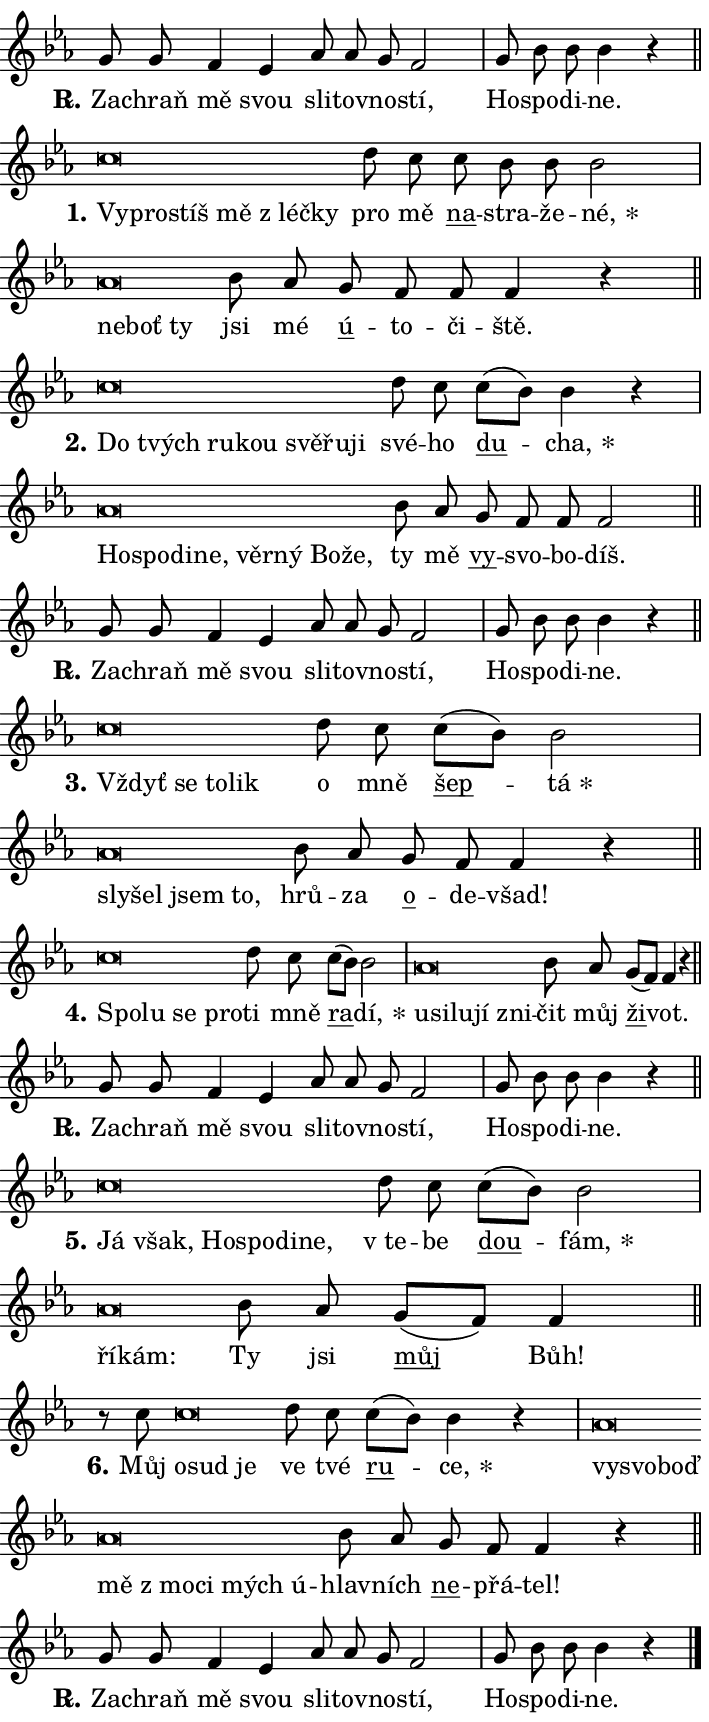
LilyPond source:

\version "2.24.0"
\header { tagline = "" }
\paper {
  indent = 0\cm
  top-margin = 0\cm
  right-margin = 0.13\cm % to fit lyric hyphens
  bottom-margin = 0\cm
  left-margin = 0\cm
  paper-width = 12\cm
  page-breaking = #ly:one-page-breaking
  system-system-spacing.basic-distance = #11
  score-system-spacing.basic-distance = #11
  ragged-last = ##f
}


%% Author: Thomas Morley
%% https://lists.gnu.org/archive/html/lilypond-user/2020-05/msg00002.html
#(define (line-position grob)
"Returns position of @var[grob} in current system:
   @code{'start}, if at first time-step
   @code{'end}, if at last time-step
   @code{'middle} otherwise
"
  (let* ((col (ly:item-get-column grob))
         (ln (ly:grob-object col 'left-neighbor))
         (rn (ly:grob-object col 'right-neighbor))
         (col-to-check-left (if (ly:grob? ln) ln col))
         (col-to-check-right (if (ly:grob? rn) rn col))
         (break-dir-left
           (and
             (ly:grob-property col-to-check-left 'non-musical #f)
             (ly:item-break-dir col-to-check-left)))
         (break-dir-right
           (and
             (ly:grob-property col-to-check-right 'non-musical #f)
             (ly:item-break-dir col-to-check-right))))
        (cond ((eqv? 1 break-dir-left) 'start)
              ((eqv? -1 break-dir-right) 'end)
              (else 'middle))))

#(define (tranparent-at-line-position vctor)
  (lambda (grob)
  "Relying on @code{line-position} select the relevant enry from @var{vctor}.
Used to determine transparency,"
    (case (line-position grob)
      ((end) (not (vector-ref vctor 0)))
      ((middle) (not (vector-ref vctor 1)))
      ((start) (not (vector-ref vctor 2))))))

noteHeadBreakVisibility =
#(define-music-function (break-visibility)(vector?)
"Makes @code{NoteHead}s transparent relying on @var{break-visibility}"
#{
  \override NoteHead.transparent =
    #(tranparent-at-line-position break-visibility)
#})

#(define delete-ledgers-for-transparent-note-heads
  (lambda (grob)
    "Reads whether a @code{NoteHead} is transparent.
If so this @code{NoteHead} is removed from @code{'note-heads} from
@var{grob}, which is supposed to be @code{LedgerLineSpanner}.
As a result ledgers are not printed for this @code{NoteHead}"
    (let* ((nhds-array (ly:grob-object grob 'note-heads))
           (nhds-list
             (if (ly:grob-array? nhds-array)
                 (ly:grob-array->list nhds-array)
                 '()))
           ;; Relies on the transparent-property being done before
           ;; Staff.LedgerLineSpanner.after-line-breaking is executed.
           ;; This is fragile ...
           (to-keep
             (remove
               (lambda (nhd)
                 (ly:grob-property nhd 'transparent #f))
               nhds-list)))
      ;; TODO find a better method to iterate over grob-arrays, similiar
      ;; to filter/remove etc for lists
      ;; For now rebuilt from scratch
      (set! (ly:grob-object grob 'note-heads)  '())
      (for-each
        (lambda (nhd)
          (ly:pointer-group-interface::add-grob grob 'note-heads nhd))
        to-keep))))

squashNotes = {
  \override NoteHead.X-extent = #'(-0.2 . 0.2)
  \override NoteHead.Y-extent = #'(-0.75 . 0)
  \override NoteHead.stencil =
    #(lambda (grob)
       (let ((pos (ly:grob-property grob 'staff-position)))
         (begin
           (if (< pos -7) (display "ERROR: Lower brevis then expected\n") (display ""))
           (if (<= pos -6) ly:text-interface::print ly:note-head::print))))
}
unSquashNotes = {
  \revert NoteHead.X-extent
  \revert NoteHead.Y-extent
  \revert NoteHead.stencil
}

hideNotes = \noteHeadBreakVisibility #begin-of-line-visible
unHideNotes = \noteHeadBreakVisibility #all-visible

% work-around for resetting accidentals
% https://lilypond.org/doc/v2.23/Documentation/notation/displaying-rhythms#unmetered-music
cadenzaMeasure = {
  \cadenzaOff
  \partial 1024 s1024
  \cadenzaOn
}

#(define-markup-command (accent layout props text) (markup?)
  "Underline accented syllable"
  (interpret-markup layout props
    #{\markup \override #'(offset . 4.3) \underline { #text }#}))

responsum = \markup \concat {
  "R" \hspace #-1.05 \path #0.1 #'((moveto 0 0.07) (lineto 0.9 0.8)) \hspace #0.05 "."
}

spaceSize = #0.6828661417322834 % exact space size for TeX Gyre Schola

\layout {
  \context {
    \Staff
    \remove "Time_signature_engraver"
    \override LedgerLineSpanner.after-line-breaking = #delete-ledgers-for-transparent-note-heads
  }
  \context {
    \Lyrics {
      \override LyricSpace.minimum-distance = \spaceSize
      \override LyricText.font-name = #"TeX Gyre Schola"
      \override LyricText.font-size = 1
      \override StanzaNumber.font-name = #"TeX Gyre Schola Bold"
      \override StanzaNumber.font-size = 1
    }
  }
  \context {
    \Score 
    \override NoteHead.text =
      #(lambda (grob) 
        (let ((pos (ly:grob-property grob 'staff-position)))
          #{\markup {
            \combine
              \halign #-0.55 \raise #(if (= pos -6) 0 0.5) \override #'(thickness . 2) \draw-line #'(3.2 . 0)
              \musicglyph "noteheads.sM1"
          }#}))
  }
}

% magnetic-lyrics.ily
%
%   written by
%     Jean Abou Samra <jean@abou-samra.fr>
%     Werner Lemberg <wl@gnu.org>
%
%   adapted by
%     Jiri Hon <jiri.hon@gmail.com>
%
% Version 2022-Apr-15

% https://www.mail-archive.com/lilypond-user@gnu.org/msg149350.html

#(define (Left_hyphen_pointer_engraver context)
   "Collect syllable-hyphen-syllable occurrences in lyrics and store
them in properties.  This engraver only looks to the left.  For
example, if the lyrics input is @code{foo -- bar}, it does the
following.

@itemize @bullet
@item
Set the @code{text} property of the @code{LyricHyphen} grob between
@q{foo} and @q{bar} to @code{foo}.

@item
Set the @code{left-hyphen} property of the @code{LyricText} grob with
text @q{foo} to the @code{LyricHyphen} grob between @q{foo} and
@q{bar}.
@end itemize

Use this auxiliary engraver in combination with the
@code{lyric-@/text::@/apply-@/magnetic-@/offset!} hook."
   (let ((hyphen #f)
         (text #f))
     (make-engraver
      (acknowledgers
       ((lyric-syllable-interface engraver grob source-engraver)
        (set! text grob)))
      (end-acknowledgers
       ((lyric-hyphen-interface engraver grob source-engraver)
        ;(when (not (grob::has-interface grob 'lyric-space-interface))
          (set! hyphen grob)));)
      ((stop-translation-timestep engraver)
       (when (and text hyphen)
         (ly:grob-set-object! text 'left-hyphen hyphen))
       (set! text #f)
       (set! hyphen #f)))))

#(define (lyric-text::apply-magnetic-offset! grob)
   "If the space between two syllables is less than the value in
property @code{LyricText@/.details@/.squash-threshold}, move the right
syllable to the left so that it gets concatenated with the left
syllable.

Use this function as a hook for
@code{LyricText@/.after-@/line-@/breaking} if the
@code{Left_@/hyphen_@/pointer_@/engraver} is active."
   (let ((hyphen (ly:grob-object grob 'left-hyphen #f)))
     (when hyphen
       (let ((left-text (ly:spanner-bound hyphen LEFT)))
         (when (grob::has-interface left-text 'lyric-syllable-interface)
           (let* ((common (ly:grob-common-refpoint grob left-text X))
                  (this-x-ext (ly:grob-extent grob common X))
                  (left-x-ext
                   (begin
                     ;; Trigger magnetism for left-text.
                     (ly:grob-property left-text 'after-line-breaking)
                     (ly:grob-extent left-text common X)))
                  ;; `delta` is the gap width between two syllables.
                  (delta (- (interval-start this-x-ext)
                            (interval-end left-x-ext)))
                  (details (ly:grob-property grob 'details))
                  (threshold (assoc-get 'squash-threshold details 0.2)))
             (when (< delta threshold)
               (let* (;; We have to manipulate the input text so that
                      ;; ligatures crossing syllable boundaries are not
                      ;; disabled.  For languages based on the Latin
                      ;; script this is essentially a beautification.
                      ;; However, for non-Western scripts it can be a
                      ;; necessity.
                      (lt (ly:grob-property left-text 'text))
                      (rt (ly:grob-property grob 'text))
                      (is-space (grob::has-interface hyphen 'lyric-space-interface))
                      (space (if is-space " " ""))
                      (extra-delta (if is-space spaceSize 0))
                      ;; Append new syllable.
                      (ltrt-space (if (and (string? lt) (string? rt))
                                (string-append lt space rt)
                                (make-concat-markup (list lt space rt))))
                      ;; Right-align `ltrt` to the right side.
                      (ltrt-space-markup (grob-interpret-markup
                               grob
                               (make-translate-markup
                                (cons (interval-length this-x-ext) 0)
                                (make-right-align-markup ltrt-space)))))
                 (begin
                   ;; Don't print `left-text`.
                   (ly:grob-set-property! left-text 'stencil #f)
                   ;; Set text and stencil (which holds all collected
                   ;; syllables so far) and shift it to the left.
                   (ly:grob-set-property! grob 'text ltrt-space)
                   (ly:grob-set-property! grob 'stencil ltrt-space-markup)
                   (ly:grob-translate-axis! grob (- (- delta extra-delta)) X))))))))))


#(define (lyric-hyphen::displace-bounds-first grob)
   ;; Make very sure this callback isn't triggered too early.
   (let ((left (ly:spanner-bound grob LEFT))
         (right (ly:spanner-bound grob RIGHT)))
     (ly:grob-property left 'after-line-breaking)
     (ly:grob-property right 'after-line-breaking)
     (ly:lyric-hyphen::print grob)))

squashThreshold = #0.4

\layout {
  \context {
    \Lyrics
    \consists #Left_hyphen_pointer_engraver
    \override LyricText.after-line-breaking =
      #lyric-text::apply-magnetic-offset!
    \override LyricHyphen.stencil = #lyric-hyphen::displace-bounds-first
    \override LyricText.details.squash-threshold = \squashThreshold
    \override LyricHyphen.minimum-distance = 0
    \override LyricHyphen.minimum-length = \squashThreshold
  }
}

squashText = \override LyricText.details.squash-threshold = 9999
unSquashText = \override LyricText.details.squash-threshold = \squashThreshold

leftText = \override LyricText.self-alignment-X = #LEFT
unLeftText = \revert LyricText.self-alignment-X

starOffset = #(lambda (grob) 
                (let ((x_offset (ly:self-alignment-interface::aligned-on-x-parent grob)))
                  (if (= x_offset 0) 0 (+ x_offset 1.2))))

star = #(define-music-function (syllable)(string?)
"Append star separator at the end of a syllable"
#{
  \once \override LyricText.X-offset = #starOffset
  \lyricmode { \markup {
    #syllable
    \override #'((font-name . "TeX Gyre Schola Bold")) \hspace #0.2 \lower #0.65 \larger "*"
  } }
#})

starAccent = #(define-music-function (syllable)(string?)
"Append star separator at the end of a syllable and make accent"
#{
  \once \override LyricText.X-offset = #starOffset
  \lyricmode { \markup {
    \accent #syllable
    \override #'((font-name . "TeX Gyre Schola Bold")) \hspace #0.2 \lower #0.65 \larger "*"
  } }
#})

breath = #(define-music-function (syllable)(string?)
"Append breathing indicator at the end of a syllable"
#{
  \lyricmode { \markup { #syllable "+" } }
#})

optionalBreath = #(define-music-function (syllable)(string?)
"Append optional breathing indicator at the end of a syllable"
#{
  \lyricmode { \markup { #syllable "(+)" } }
#})


\score {
    <<
        \new Voice = "melody" { \cadenzaOn \key es \major \relative { g'8 g f4 es \bar "" as8 as g f2 \cadenzaMeasure \bar "|" g8 bes bes bes4 r \cadenzaMeasure \bar "||" \break } }
        \new Lyrics \lyricsto "melody" { \lyricmode { \set stanza = \responsum
Za -- chraň mě svou sli -- tov -- no -- stí, Ho -- spo -- di -- ne. } }
    >>
    \layout {}
}

\score {
    <<
        \new Voice = "melody" { \cadenzaOn \key es \major \relative { \squashNotes c''\breve*1/16 \hideNotes \breve*1/16 \bar "" \breve*1/16 \bar "" \breve*1/16 \bar "" \breve*1/16 \breve*1/16 \bar "" \unHideNotes \unSquashNotes d8 c \bar "" c bes bes bes2 \cadenzaMeasure \bar "|" \squashNotes as\breve*1/16 \hideNotes \breve*1/16 \breve*1/16 \bar "" \unHideNotes \unSquashNotes bes8 as \bar "" g f f f4 r \cadenzaMeasure \bar "||" \break } }
        \new Lyrics \lyricsto "melody" { \lyricmode { \set stanza = "1."
\leftText Vy -- \squashText pro -- stíš mě "z léč" -- ky \unLeftText \unSquashText pro mě \markup \accent na -- stra -- že -- \star né, \leftText ne -- \squashText boť ty \unLeftText \unSquashText jsi mé \markup \accent ú -- to -- či -- ště. } }
    >>
    \layout {}
}

\score {
    <<
        \new Voice = "melody" { \cadenzaOn \key es \major \relative { \squashNotes c''\breve*1/16 \hideNotes \breve*1/16 \bar "" \breve*1/16 \bar "" \breve*1/16 \bar "" \breve*1/16 \bar "" \breve*1/16 \breve*1/16 \bar "" \unHideNotes \unSquashNotes d8 c \bar "" c[( bes)] bes4 r \cadenzaMeasure \bar "|" \squashNotes as\breve*1/16 \hideNotes \breve*1/16 \bar "" \breve*1/16 \bar "" \breve*1/16 \bar "" \breve*1/16 \bar "" \breve*1/16 \bar "" \breve*1/16 \breve*1/16 \bar "" \unHideNotes \unSquashNotes bes8 as \bar "" g f f f2 \cadenzaMeasure \bar "||" \break } }
        \new Lyrics \lyricsto "melody" { \lyricmode { \set stanza = "2."
\leftText Do \squashText tvých ru -- kou svě -- řu -- ji \unLeftText \unSquashText své -- ho \markup \accent du -- \star cha, \leftText Ho -- \squashText spo -- di -- ne, věr -- ný Bo -- že, \unLeftText \unSquashText ty mě \markup \accent vy -- svo -- bo -- díš. } }
    >>
    \layout {}
}

\score {
    <<
        \new Voice = "melody" { \cadenzaOn \key es \major \relative { g'8 g f4 es \bar "" as8 as g f2 \cadenzaMeasure \bar "|" g8 bes bes bes4 r \cadenzaMeasure \bar "||" \break } }
        \new Lyrics \lyricsto "melody" { \lyricmode { \set stanza = \responsum
Za -- chraň mě svou sli -- tov -- no -- stí, Ho -- spo -- di -- ne. } }
    >>
    \layout {}
}

\score {
    <<
        \new Voice = "melody" { \cadenzaOn \key es \major \relative { \squashNotes c''\breve*1/16 \hideNotes \breve*1/16 \bar "" \breve*1/16 \breve*1/16 \bar "" \unHideNotes \unSquashNotes d8 c \bar "" c[( bes)] bes2 \cadenzaMeasure \bar "|" \squashNotes as\breve*1/16 \hideNotes \breve*1/16 \bar "" \breve*1/16 \breve*1/16 \bar "" \unHideNotes \unSquashNotes bes8 as \bar "" g f f4 r \cadenzaMeasure \bar "||" \break } }
        \new Lyrics \lyricsto "melody" { \lyricmode { \set stanza = "3."
\leftText Vždyť \squashText se to -- lik \unLeftText \unSquashText o mně \markup \accent šep -- \star tá \leftText sly -- \squashText šel jsem to, \unLeftText \unSquashText hrů -- za \markup \accent o -- de -- všad! } }
    >>
    \layout {}
}

\score {
    <<
        \new Voice = "melody" { \cadenzaOn \key es \major \relative { \squashNotes c''\breve*1/16 \hideNotes \breve*1/16 \bar "" \breve*1/16 \breve*1/16 \bar "" \unHideNotes \unSquashNotes d8 c \bar "" c[( bes)] bes2 \cadenzaMeasure \bar "|" \squashNotes as\breve*1/16 \hideNotes \breve*1/16 \bar "" \breve*1/16 \bar "" \breve*1/16 \breve*1/16 \bar "" \unHideNotes \unSquashNotes bes8 as \bar "" g[( f)] f4 r \cadenzaMeasure \bar "||" \break } }
        \new Lyrics \lyricsto "melody" { \lyricmode { \set stanza = "4."
\leftText Spo -- \squashText lu se pro -- \unLeftText \unSquashText ti mně \markup \accent ra -- \star dí, \leftText u -- \squashText si -- lu -- jí zni -- \unLeftText \unSquashText čit můj \markup \accent ži -- vot. } }
    >>
    \layout {}
}

\score {
    <<
        \new Voice = "melody" { \cadenzaOn \key es \major \relative { g'8 g f4 es \bar "" as8 as g f2 \cadenzaMeasure \bar "|" g8 bes bes bes4 r \cadenzaMeasure \bar "||" \break } }
        \new Lyrics \lyricsto "melody" { \lyricmode { \set stanza = \responsum
Za -- chraň mě svou sli -- tov -- no -- stí, Ho -- spo -- di -- ne. } }
    >>
    \layout {}
}

\score {
    <<
        \new Voice = "melody" { \cadenzaOn \key es \major \relative { \squashNotes c''\breve*1/16 \hideNotes \breve*1/16 \bar "" \breve*1/16 \bar "" \breve*1/16 \bar "" \breve*1/16 \breve*1/16 \bar "" \unHideNotes \unSquashNotes d8 c \bar "" c[( bes)] bes2 \cadenzaMeasure \bar "|" \squashNotes as\breve*1/16 \hideNotes \breve*1/16 \bar "" \unHideNotes \unSquashNotes bes8 as \bar "" g[( f)] f4 \cadenzaMeasure \bar "||" \break } }
        \new Lyrics \lyricsto "melody" { \lyricmode { \set stanza = "5."
\leftText Já \squashText však, Ho -- spo -- di -- ne, \unLeftText \unSquashText "v te" -- be \markup \accent dou -- \star fám, \leftText ří -- \squashText kám: \unLeftText \unSquashText Ty jsi \markup \accent můj Bůh! } }
    >>
    \layout {}
}

\score {
    <<
        \new Voice = "melody" { \cadenzaOn \key es \major \relative { r8 c'' \squashNotes c\breve*1/16 \hideNotes \breve*1/16 \breve*1/16 \bar "" \unHideNotes \unSquashNotes d8 c \bar "" c[( bes)] bes4 r \cadenzaMeasure \bar "|" \squashNotes as\breve*1/16 \hideNotes \breve*1/16 \bar "" \breve*1/16 \bar "" \breve*1/16 \bar "" \breve*1/16 \bar "" \breve*1/16 \bar "" \breve*1/16 \breve*1/16 \bar "" \unHideNotes \unSquashNotes bes8 as \bar "" g f f4 r \cadenzaMeasure \bar "||" \break } }
        \new Lyrics \lyricsto "melody" { \lyricmode { \set stanza = "6."
Můj \leftText o -- \squashText sud je \unLeftText \unSquashText ve tvé \markup \accent ru -- \star ce, \leftText vy -- \squashText svo -- boď mě "z mo" -- ci mých ú -- \unLeftText \unSquashText hlav -- ních \markup \accent ne -- přá -- tel! } }
    >>
    \layout {}
}

\score {
    <<
        \new Voice = "melody" { \cadenzaOn \key es \major \relative { g'8 g f4 es \bar "" as8 as g f2 \cadenzaMeasure \bar "|" g8 bes bes bes4 r \cadenzaMeasure \bar "||" \break } \bar "|." }
        \new Lyrics \lyricsto "melody" { \lyricmode { \set stanza = \responsum
Za -- chraň mě svou sli -- tov -- no -- stí, Ho -- spo -- di -- ne. } }
    >>
    \layout {}
}
